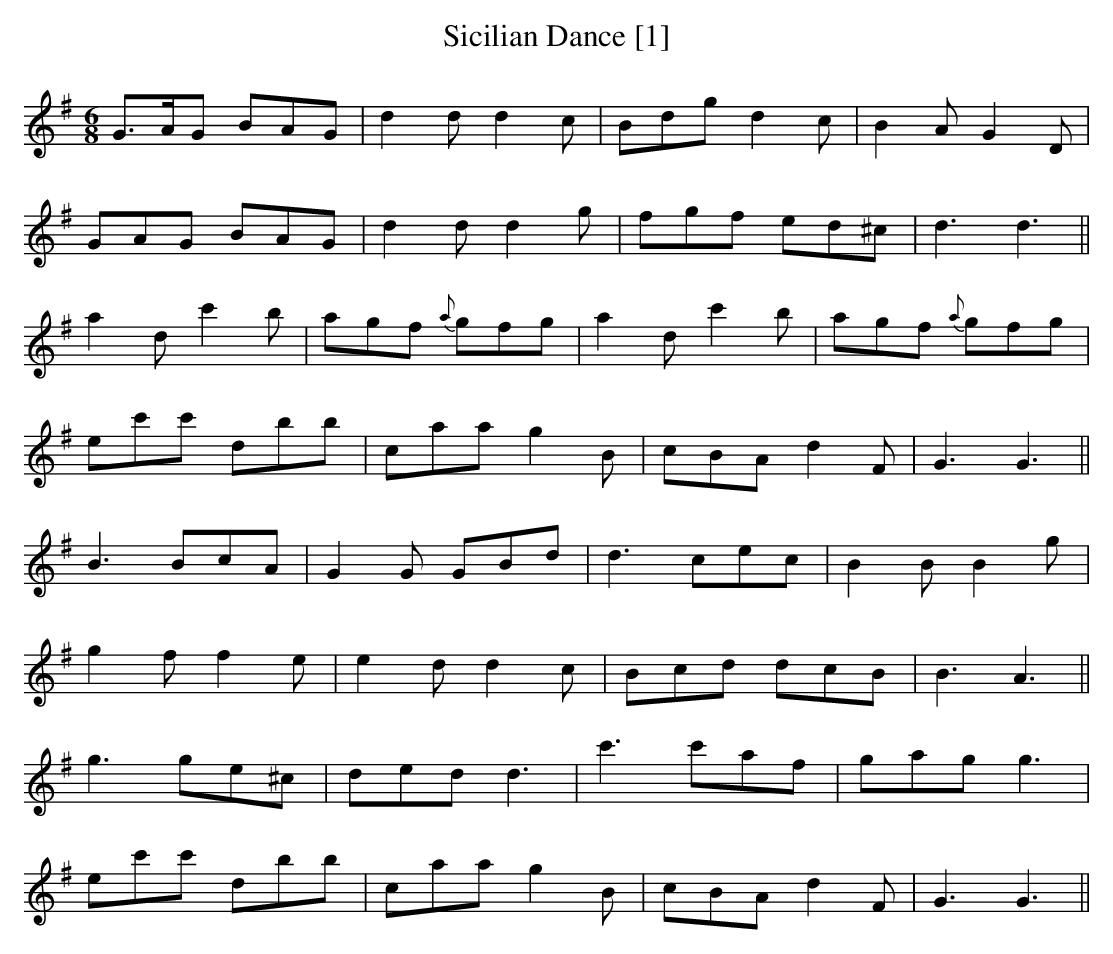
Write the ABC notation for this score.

X:1
T:Sicilian Dance [1]
M:6/8
L:1/8
K:G
G>AG BAG|d2d d2c|Bdg d2c|B2A G2D|
GAG BAG|d2d d2g|fgf ed^c|d3 d3||
a2d c'2b|agf {a}gfg|a2d c'2b|agf {a}gfg|
ec'c' dbb|caa g2B|cBA d2F|G3 G3||
B3 BcA|G2G GBd|d3 cec|B2B B2g|
g2f f2e|e2d d2c|Bcd dcB|B3A3||
g3 ge^c|ded d3|c'3 c'af|gag g3|
ec'c' dbb|caa g2B|cBA d2F|G3 G3||
